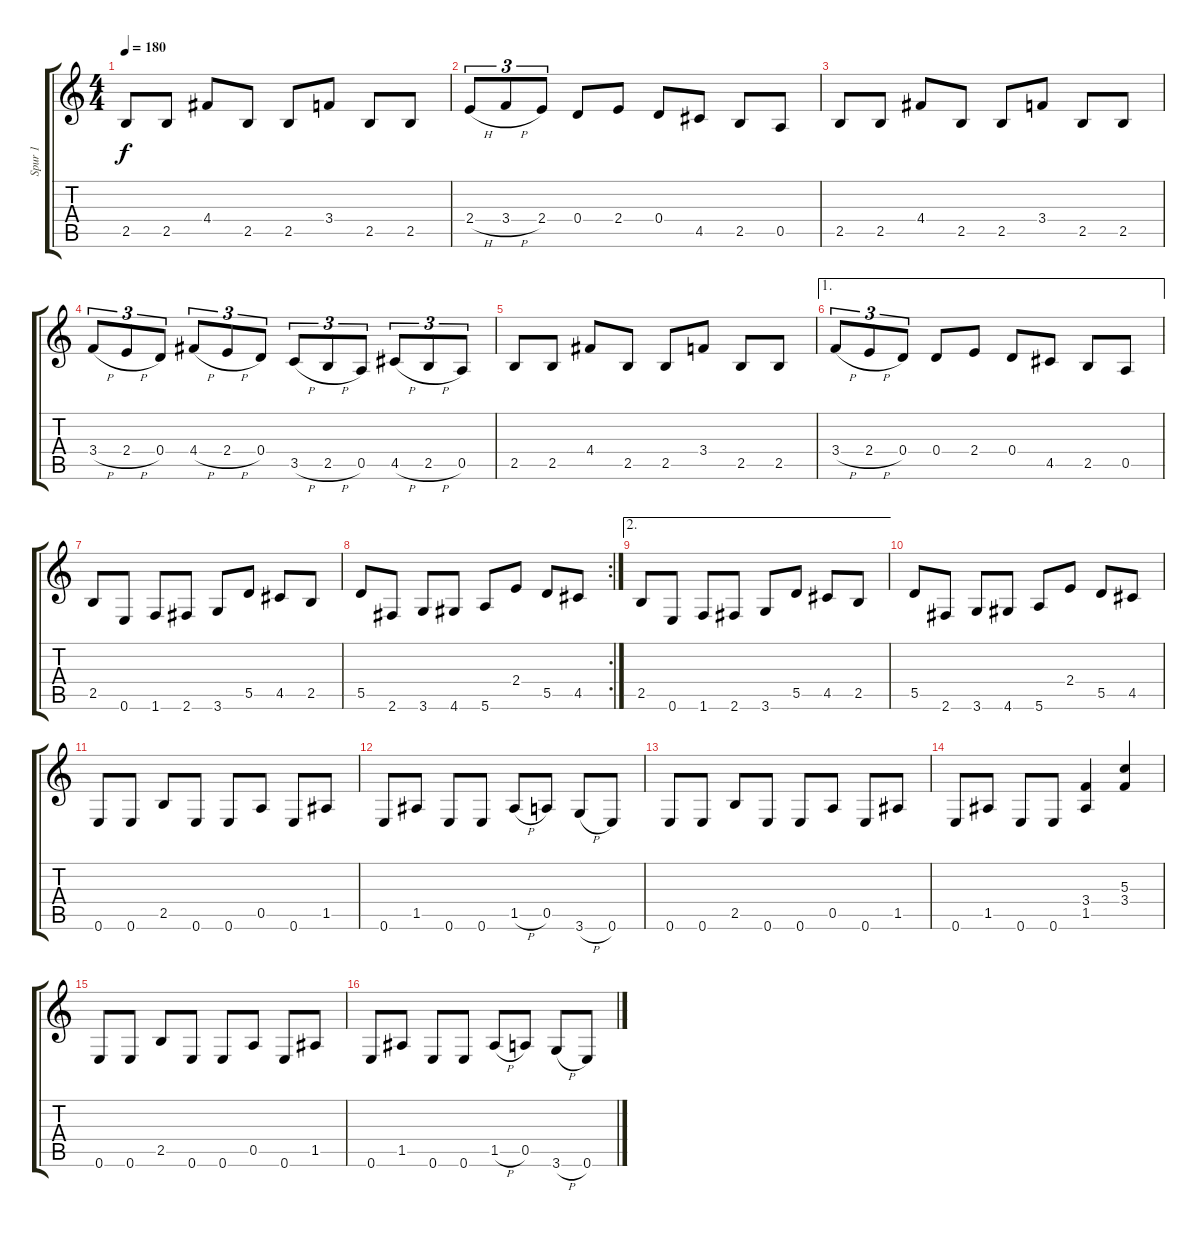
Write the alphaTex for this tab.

\track ("Spur 1" "Spur 1") {instrument distortionguitar}
\staff {score tabs}
\tuning (E4 B3 G3 D3 A2 E2) {hide}
\ts (4 4)
\tempo 180
\clef g2
\ks c
2.5.8{dy f} 2.5.8 4.4.8 2.5.8 2.5.8 3.4.8 2.5.8 2.5.8 |
2.4{h}.8{tu (3 2)} 3.4{h}.8{tu (3 2)} 2.4.8{tu (3 2)} 0.4.8 2.4.8 0.4.8 4.5.8 2.5.8 0.5.8 |
2.5.8 2.5.8 4.4.8 2.5.8 2.5.8 3.4.8 2.5.8 2.5.8 |
3.4{h}.8{tu (3 2)} 2.4{h}.8{tu (3 2)} 0.4.8{tu (3 2)} 4.4{h}.8{tu (3 2)} 2.4{h}.8{tu (3 2)} 0.4.8{tu (3 2)} 3.5{h}.8{tu (3 2)} 2.5{h}.8{tu (3 2)} 0.5.8{tu (3 2)} 4.5{h}.8{tu (3 2)} 2.5{h}.8{tu (3 2)} 0.5.8{tu (3 2)} |
2.5.8 2.5.8 4.4.8 2.5.8 2.5.8 3.4.8 2.5.8 2.5.8 |
\ae 1
3.4{h}.8{tu (3 2)} 2.4{h}.8{tu (3 2)} 0.4.8{tu (3 2)} 0.4.8 2.4.8 0.4.8 4.5.8 2.5.8 0.5.8 |
2.5.8 0.6.8 1.6.8 2.6.8 3.6.8 5.5.8 4.5.8 2.5.8 |
\rc 2
5.5.8 2.6.8 3.6.8 4.6.8 5.6.8 2.4.8 5.5.8 4.5.8 |
\ae 2
2.5.8 0.6.8 1.6.8 2.6.8 3.6.8 5.5.8 4.5.8 2.5.8 |
5.5.8 2.6.8 3.6.8 4.6.8 5.6.8 2.4.8 5.5.8 4.5.8 |
0.6.8 0.6.8 2.5.8 0.6.8 0.6.8 0.5.8 0.6.8 1.5.8 |
0.6.8 1.5.8 0.6.8 0.6.8 1.5{h}.8 0.5.8 3.6{h}.8 0.6.8 |
0.6.8 0.6.8 2.5.8 0.6.8 0.6.8 0.5.8 0.6.8 1.5.8 |
0.6.8 1.5.8 0.6.8 0.6.8 (3.4 1.5).4 (5.3 3.4).4 |
0.6.8 0.6.8 2.5.8 0.6.8 0.6.8 0.5.8 0.6.8 1.5.8 |
0.6.8 1.5.8 0.6.8 0.6.8 1.5{h}.8 0.5.8 3.6{h}.8 0.6.8
